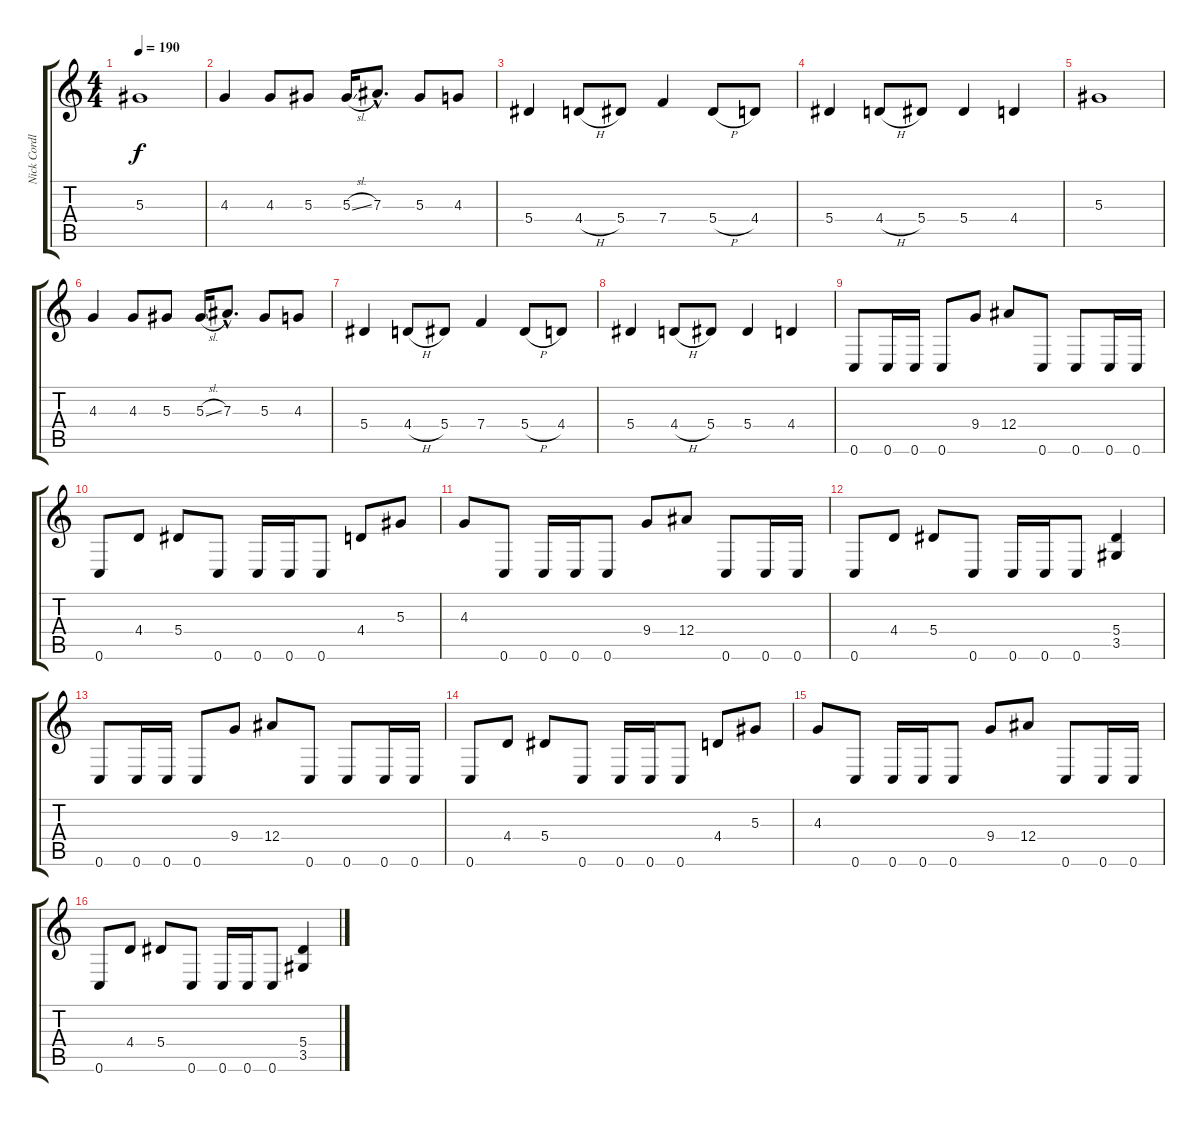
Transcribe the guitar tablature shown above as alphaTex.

\track ("Nick Cordle" "Nick Cordl") {instrument distortionguitar}
\staff {score tabs}
\tuning (C4 G3 Eb3 Bb2 F2 C2) {hide}
\ts (4 4)
\tempo 190
\clef g2
\ks c
5.3.1{dy f} |
4.3.4 4.3.8 5.3.8 5.3{sl}.16 7.3{hac}.8{d} 5.3.8 4.3.8 |
5.4.4 4.4{h}.8 5.4.8 7.4.4 5.4{h}.8 4.4.8 |
5.4.4 4.4{h}.8 5.4.8 5.4.4 4.4.4 |
5.3.1 |
4.3.4 4.3.8 5.3.8 5.3{sl}.16 7.3{hac}.8{d} 5.3.8 4.3.8 |
5.4.4 4.4{h}.8 5.4.8 7.4.4 5.4{h}.8 4.4.8 |
5.4.4 4.4{h}.8 5.4.8 5.4.4 4.4.4 |
0.6.8 0.6.16 0.6.16 0.6.8 9.4.8 12.4.8 0.6.8 0.6.8 0.6.16 0.6.16 |
0.6.8 4.4.8 5.4.8 0.6.8 0.6.16 0.6.16 0.6.8 4.4.8 5.3.8 |
4.3.8 0.6.8 0.6.16 0.6.16 0.6.8 9.4.8 12.4.8 0.6.8 0.6.16 0.6.16 |
0.6.8 4.4.8 5.4.8 0.6.8 0.6.16 0.6.16 0.6.8 (5.4 3.5).4 |
0.6.8 0.6.16 0.6.16 0.6.8 9.4.8 12.4.8 0.6.8 0.6.8 0.6.16 0.6.16 |
0.6.8 4.4.8 5.4.8 0.6.8 0.6.16 0.6.16 0.6.8 4.4.8 5.3.8 |
4.3.8 0.6.8 0.6.16 0.6.16 0.6.8 9.4.8 12.4.8 0.6.8 0.6.16 0.6.16 |
0.6.8 4.4.8 5.4.8 0.6.8 0.6.16 0.6.16 0.6.8 (5.4 3.5).4
